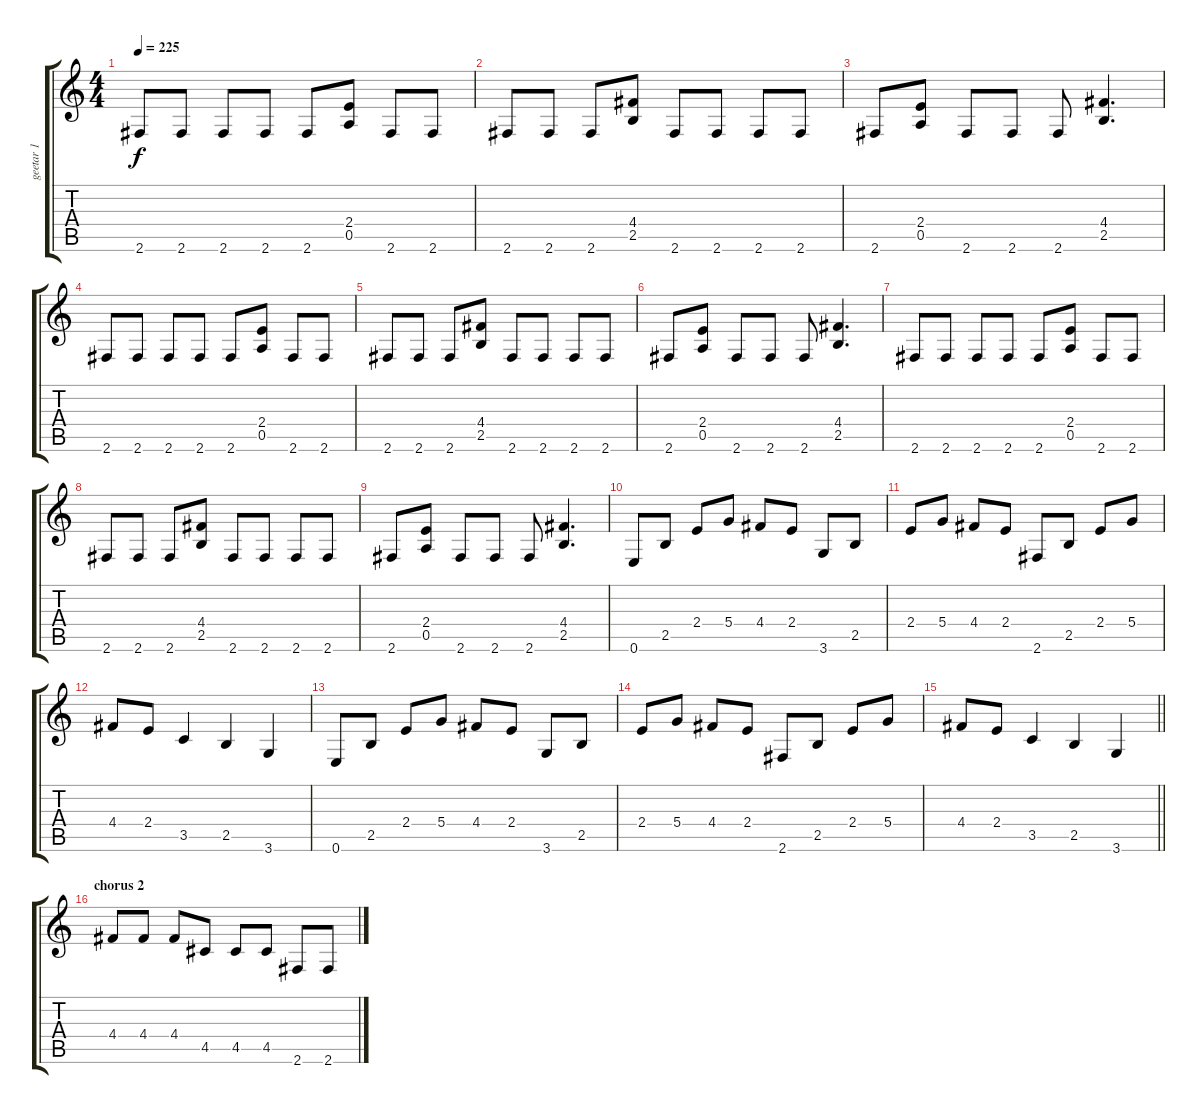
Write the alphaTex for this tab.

\track ("geetar 1" "geetar 1") {instrument distortionguitar}
\staff {score tabs}
\tuning (E4 B3 G3 D3 A2 E2) {hide}
\ts (4 4)
\tempo 225
\clef g2
\ks c
2.6.8{dy f} 2.6.8 2.6.8 2.6.8 2.6.8 (2.4 0.5).8 2.6.8 2.6.8 |
2.6.8 2.6.8 2.6.8 (4.4 2.5).8 2.6.8 2.6.8 2.6.8 2.6.8 |
2.6.8 (2.4 0.5).8 2.6.8 2.6.8 2.6.8 (4.4 2.5).4{d} |
2.6.8 2.6.8 2.6.8 2.6.8 2.6.8 (2.4 0.5).8 2.6.8 2.6.8 |
2.6.8 2.6.8 2.6.8 (4.4 2.5).8 2.6.8 2.6.8 2.6.8 2.6.8 |
2.6.8 (2.4 0.5).8 2.6.8 2.6.8 2.6.8 (4.4 2.5).4{d} |
2.6.8 2.6.8 2.6.8 2.6.8 2.6.8 (2.4 0.5).8 2.6.8 2.6.8 |
2.6.8 2.6.8 2.6.8 (4.4 2.5).8 2.6.8 2.6.8 2.6.8 2.6.8 |
2.6.8 (2.4 0.5).8 2.6.8 2.6.8 2.6.8 (4.4 2.5).4{d} |
0.6.8 2.5.8 2.4.8 5.4.8 4.4.8 2.4.8 3.6.8 2.5.8 |
2.4.8 5.4.8 4.4.8 2.4.8 2.6.8 2.5.8 2.4.8 5.4.8 |
4.4.8 2.4.8 3.5.4 2.5.4 3.6.4 |
0.6.8 2.5.8 2.4.8 5.4.8 4.4.8 2.4.8 3.6.8 2.5.8 |
2.4.8 5.4.8 4.4.8 2.4.8 2.6.8 2.5.8 2.4.8 5.4.8 |
\barLineRight lightlight
4.4.8 2.4.8 3.5.4 2.5.4 3.6.4 |
\section ("" "chorus 2")
4.4.8 4.4.8 4.4.8 4.5.8 4.5.8 4.5.8 2.6.8 2.6.8
